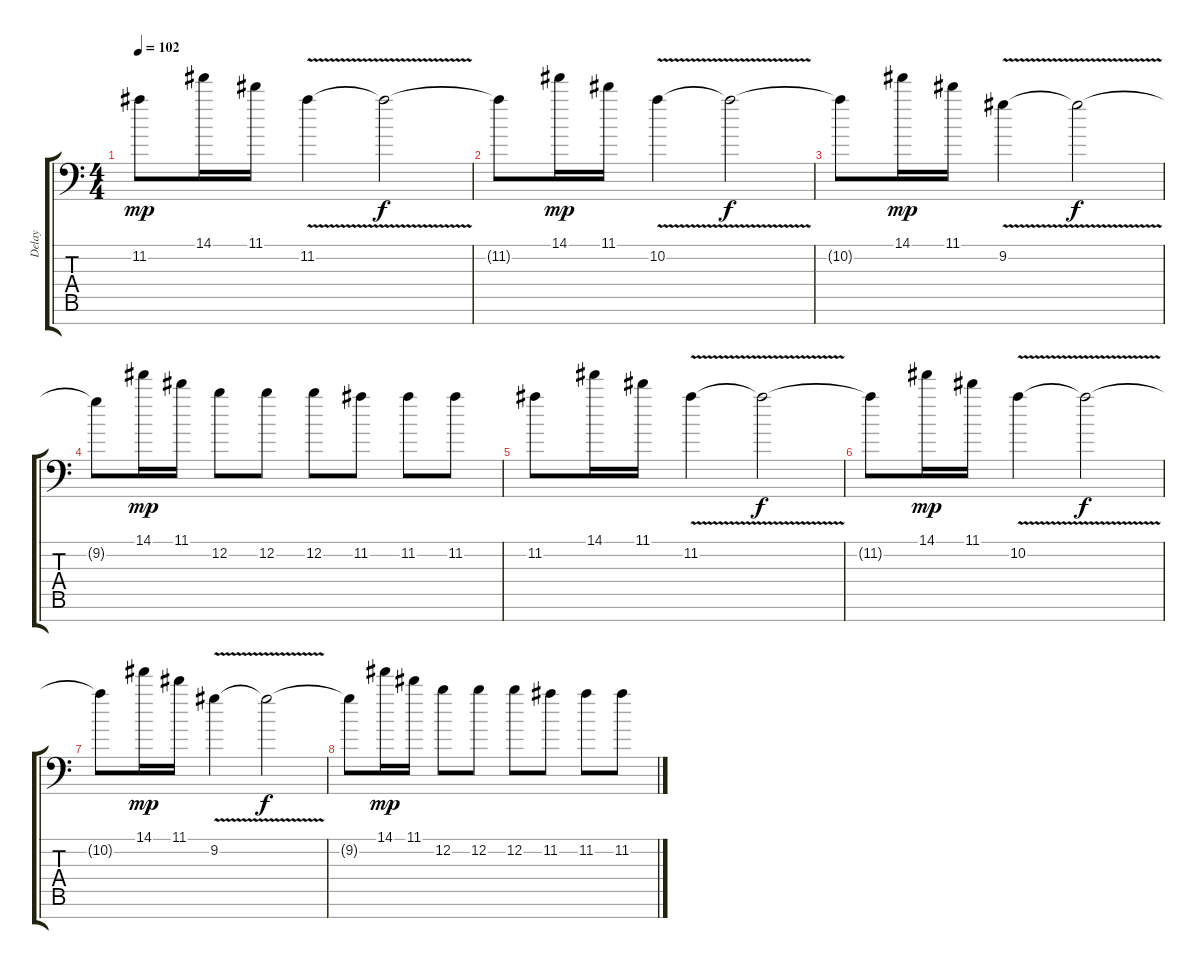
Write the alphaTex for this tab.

\track ("Delay" "Delay") {instrument electricguitarjazz}
\staff {score tabs}
\tuning (E4 B3 G3 D3 A2 E2 C-1) {hide}
\ts (4 4)
\tempo 102
\clef f4
\ks c
11.2.8{dy mp} 14.1.16 11.1.16 11.2{v}.4 11.2{t}.2{dy f} |
11.2{t}.8 14.1.16{dy mp} 11.1.16 10.2{v}.4 10.2{t}.2{dy f} |
10.2{t}.8 14.1.16{dy mp} 11.1.16 9.2{v}.4 9.2{t}.2{dy f} |
9.2{t}.8 14.1.16{dy mp} 11.1.16 12.2.8 12.2.8 12.2.8 11.2.8 11.2.8 11.2.8 |
11.2.8 14.1.16 11.1.16 11.2{v}.4 11.2{t}.2{dy f} |
11.2{t}.8 14.1.16{dy mp} 11.1.16 10.2{v}.4 10.2{t}.2{dy f} |
10.2{t}.8 14.1.16{dy mp} 11.1.16 9.2{v}.4 9.2{t}.2{dy f} |
9.2{t}.8 14.1.16{dy mp} 11.1.16 12.2.8 12.2.8 12.2.8 11.2.8 11.2.8 11.2.8
